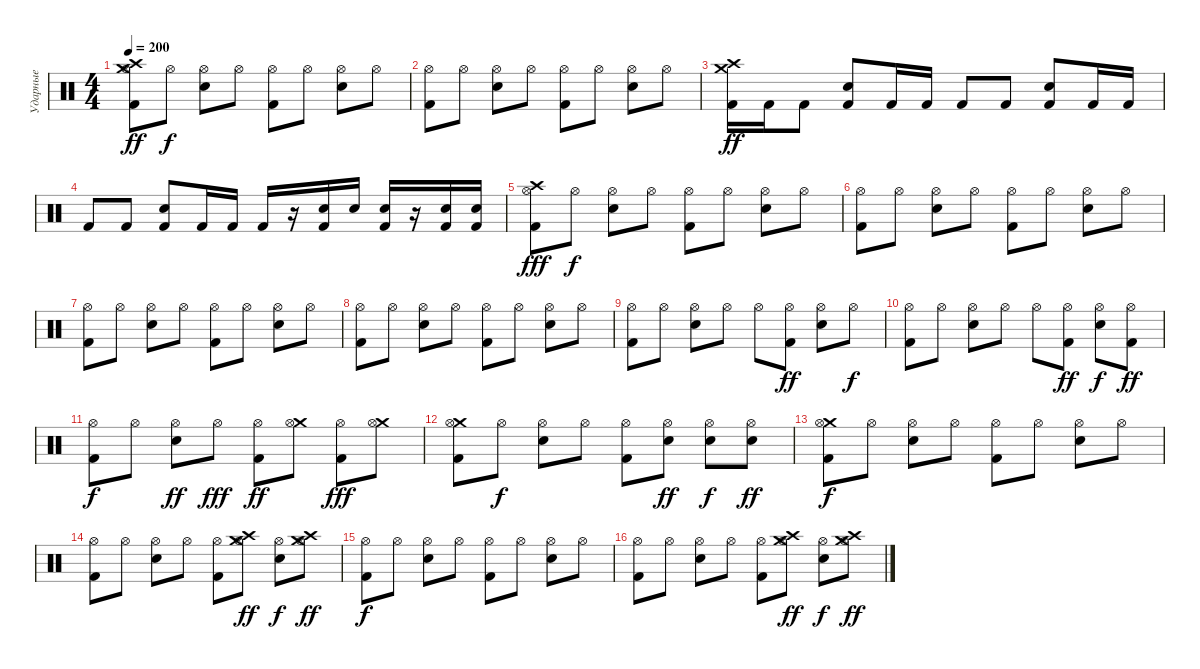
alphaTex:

\track ("Ударные" "Ударные") {instrument percussion}
\staff {score}
\articulation defaults
\ts (4 4)
\tempo 200
\clef neutral
\ks c
("Crash medium (hit)" "Crash high (hit)" "Hi-Hat (open)" "Kick (hit) 2").8{dy ff} "Hi-Hat (open)".8{dy f} ("Hi-Hat (open)" "Electric Snare (hit)").8 "Hi-Hat (open)".8 ("Hi-Hat (open)" "Kick (hit) 2").8 "Hi-Hat (open)".8 ("Hi-Hat (open)" "Electric Snare (hit)").8 "Hi-Hat (open)".8 |
("Hi-Hat (open)" "Kick (hit) 2").8 "Hi-Hat (open)".8 ("Hi-Hat (open)" "Electric Snare (hit)").8 "Hi-Hat (open)".8 ("Hi-Hat (open)" "Kick (hit) 2").8 "Hi-Hat (open)".8 ("Hi-Hat (open)" "Electric Snare (hit)").8 "Hi-Hat (open)".8 |
("Crash high (hit)" "Crash medium (hit)" "Kick (hit) 2").16{dy ff} "Kick (hit) 2".16 "Kick (hit) 2".8 ("Electric Snare (hit)" "Kick (hit) 2").8 "Kick (hit) 2".16 "Kick (hit) 2".16 "Kick (hit) 2".8 "Kick (hit) 2".8 ("Electric Snare (hit)" "Kick (hit) 2").8 "Kick (hit) 2".16 "Kick (hit) 2".16 |
"Kick (hit) 2".8 "Kick (hit) 2".8 ("Electric Snare (hit)" "Kick (hit) 2").8 "Kick (hit) 2".16 "Kick (hit) 2".16 "Kick (hit) 2".16 r.16 ("Electric Snare (hit)" "Kick (hit) 2").16 "Electric Snare (hit)".16 ("Electric Snare (hit)" "Kick (hit) 2").16 r.16 ("Electric Snare (hit)" "Kick (hit) 2").16 ("Electric Snare (hit)" "Kick (hit) 2").16 |
("Crash high (hit)" "Hi-Hat (open)" "Kick (hit) 2").8{dy fff} "Hi-Hat (open)".8{dy f} ("Hi-Hat (open)" "Electric Snare (hit)").8 "Hi-Hat (open)".8 ("Hi-Hat (open)" "Kick (hit) 2").8 "Hi-Hat (open)".8 ("Hi-Hat (open)" "Electric Snare (hit)").8 "Hi-Hat (open)".8 |
("Hi-Hat (open)" "Kick (hit) 2").8 "Hi-Hat (open)".8 ("Hi-Hat (open)" "Electric Snare (hit)").8 "Hi-Hat (open)".8 ("Hi-Hat (open)" "Kick (hit) 2").8 "Hi-Hat (open)".8 ("Hi-Hat (open)" "Electric Snare (hit)").8 "Hi-Hat (open)".8 |
("Hi-Hat (open)" "Kick (hit) 2").8 "Hi-Hat (open)".8 ("Hi-Hat (open)" "Electric Snare (hit)").8 "Hi-Hat (open)".8 ("Hi-Hat (open)" "Kick (hit) 2").8 "Hi-Hat (open)".8 ("Hi-Hat (open)" "Electric Snare (hit)").8 "Hi-Hat (open)".8 |
("Hi-Hat (open)" "Kick (hit) 2").8 "Hi-Hat (open)".8 ("Hi-Hat (open)" "Electric Snare (hit)").8 "Hi-Hat (open)".8 ("Hi-Hat (open)" "Kick (hit) 2").8 "Hi-Hat (open)".8 ("Hi-Hat (open)" "Electric Snare (hit)").8 "Hi-Hat (open)".8 |
("Hi-Hat (open)" "Kick (hit) 2").8 "Hi-Hat (open)".8 ("Hi-Hat (open)" "Electric Snare (hit)").8 "Hi-Hat (open)".8 "Hi-Hat (open)".8 ("Hi-Hat (open)" "Kick (hit) 2").8{dy ff} ("Hi-Hat (open)" "Electric Snare (hit)").8 "Hi-Hat (open)".8{dy f} |
("Hi-Hat (open)" "Kick (hit) 2").8 "Hi-Hat (open)".8 ("Hi-Hat (open)" "Electric Snare (hit)").8 "Hi-Hat (open)".8 "Hi-Hat (open)".8 ("Hi-Hat (open)" "Kick (hit) 2").8{dy ff} ("Hi-Hat (open)" "Electric Snare (hit)").8{dy f} ("Hi-Hat (open)" "Kick (hit) 2").8{dy ff} |
("Hi-Hat (open)" "Kick (hit) 2").8{dy f} "Hi-Hat (open)".8 ("Hi-Hat (open)" "Electric Snare (hit)").8{dy ff} "Hi-Hat (open)".8{dy fff} ("Hi-Hat (open)" "Kick (hit) 2").8{dy ff} ("Crash medium (hit)" "Hi-Hat (open)").8 ("Hi-Hat (open)" "Kick (hit) 2").8{dy fff} ("Crash medium (hit)" "Hi-Hat (open)").8 |
("Crash medium (hit)" "Hi-Hat (open)" "Kick (hit) 2").8 "Hi-Hat (open)".8{dy f} ("Hi-Hat (open)" "Electric Snare (hit)").8 "Hi-Hat (open)".8 ("Hi-Hat (open)" "Kick (hit) 2").8 ("Hi-Hat (open)" "Electric Snare (hit)").8{dy ff} ("Hi-Hat (open)" "Electric Snare (hit)").8{dy f} ("Hi-Hat (open)" "Electric Snare (hit)").8{dy ff} |
("Crash medium (hit)" "Hi-Hat (open)" "Kick (hit) 2").8{dy f} "Hi-Hat (open)".8 ("Hi-Hat (open)" "Electric Snare (hit)").8 "Hi-Hat (open)".8 ("Hi-Hat (open)" "Kick (hit) 2").8 "Hi-Hat (open)".8 ("Hi-Hat (open)" "Electric Snare (hit)").8 "Hi-Hat (open)".8 |
("Hi-Hat (open)" "Kick (hit) 2").8 "Hi-Hat (open)".8 ("Hi-Hat (open)" "Electric Snare (hit)").8 "Hi-Hat (open)".8 ("Hi-Hat (open)" "Kick (hit) 2").8 ("Crash medium (hit)" "Crash high (hit)" "Hi-Hat (open)").8{dy ff} ("Hi-Hat (open)" "Electric Snare (hit)").8{dy f} ("Crash medium (hit)" "Crash high (hit)" "Hi-Hat (open)").8{dy ff} |
("Hi-Hat (open)" "Kick (hit) 2").8{dy f} "Hi-Hat (open)".8 ("Hi-Hat (open)" "Electric Snare (hit)").8 "Hi-Hat (open)".8 ("Hi-Hat (open)" "Kick (hit) 2").8 "Hi-Hat (open)".8 ("Hi-Hat (open)" "Electric Snare (hit)").8 "Hi-Hat (open)".8 |
("Hi-Hat (open)" "Kick (hit) 2").8 "Hi-Hat (open)".8 ("Hi-Hat (open)" "Electric Snare (hit)").8 "Hi-Hat (open)".8 ("Hi-Hat (open)" "Kick (hit) 2").8 ("Crash medium (hit)" "Crash high (hit)" "Hi-Hat (open)").8{dy ff} ("Hi-Hat (open)" "Electric Snare (hit)").8{dy f} ("Crash medium (hit)" "Crash high (hit)" "Hi-Hat (open)").8{dy ff}
